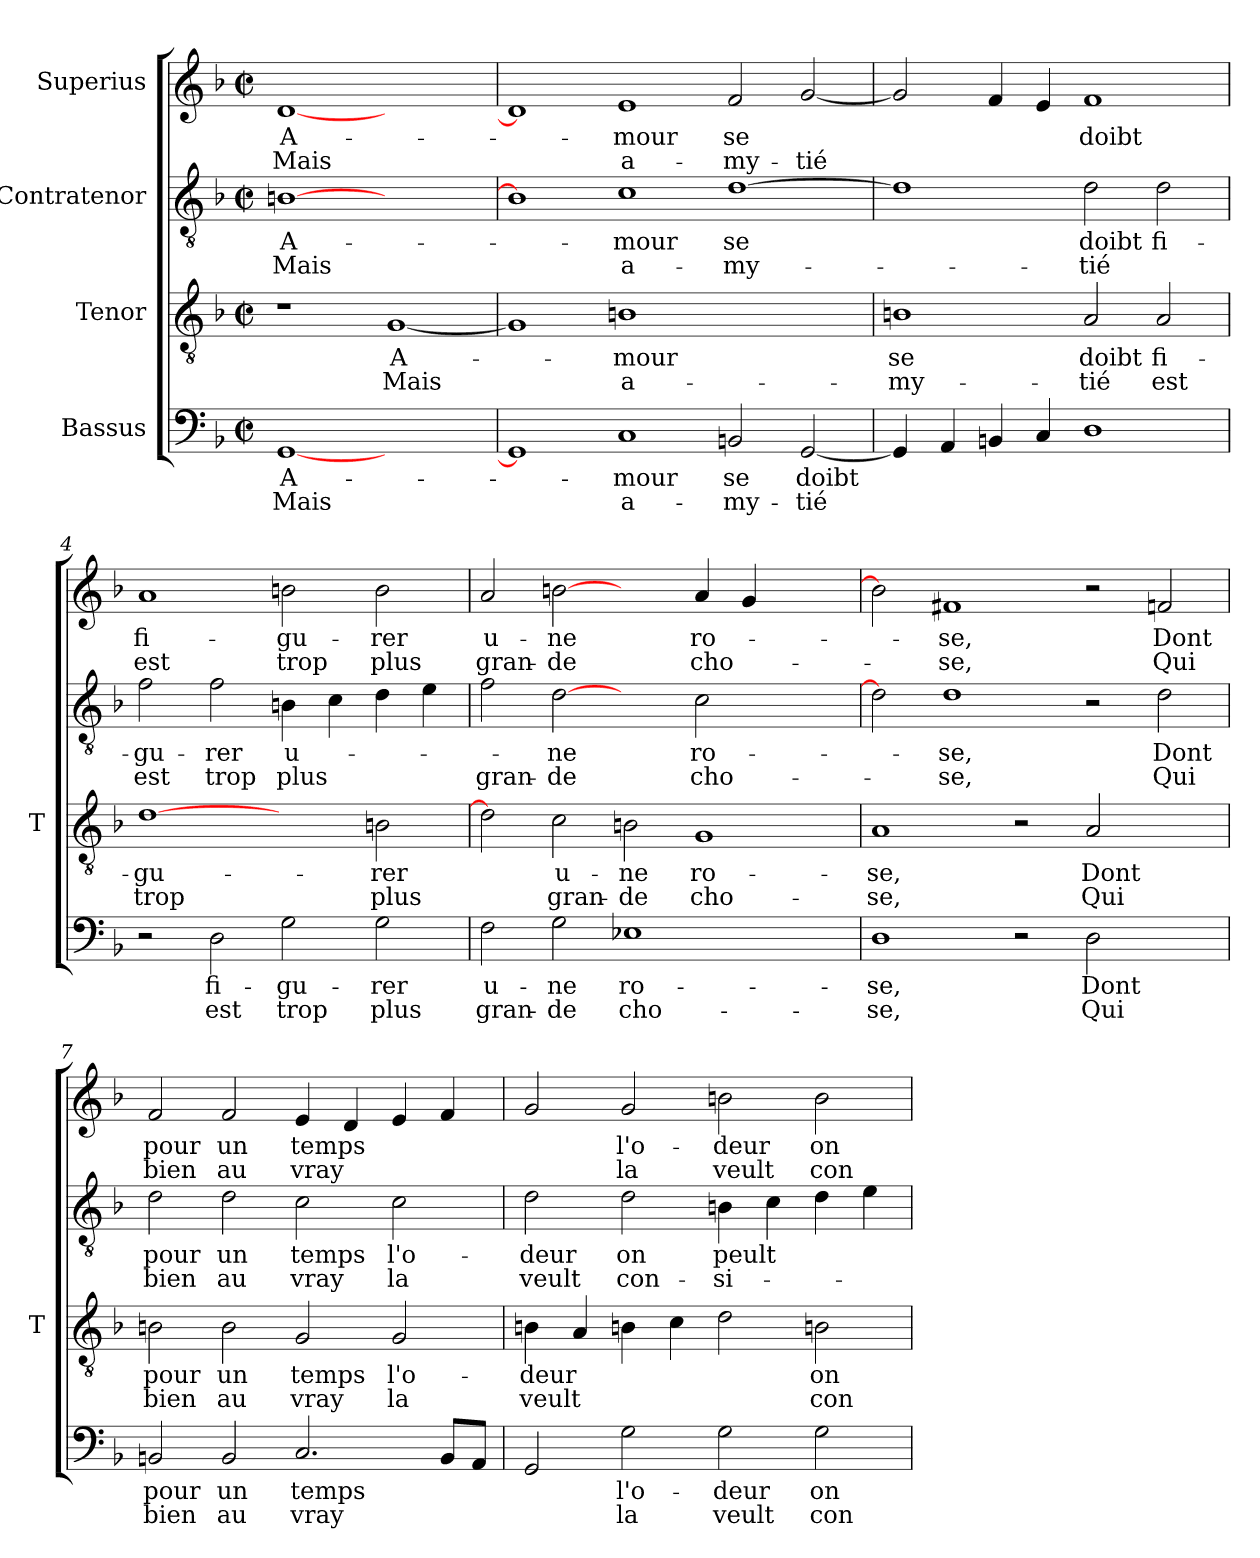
**kern	**text	**text	**kern	**text	**text	**kern	**text	**text	**kern	**text	**text
*part4	*part4	*part4	*part3	*part3	*part3	*part2	*part2	*part2	*part1	*part1	*part1
*staff4	*staff4	*staff4	*staff3	*staff3	*staff3	*staff2	*staff2	*staff2	*staff1	*staff1	*staff1
*I"Bassus	*	*	*I"Tenor	*	*	*I"Contratenor	*	*	*I"Superius	*	*
*	*	*	*I'T	*	*	*	*	*	*	*	*
*clefF4	*	*	*clefGv2	*	*	*clefGv2	*	*	*clefG2	*	*
*k[b-]	*	*	*k[b-]	*	*	*k[b-]	*	*	*k[b-]	*	*
*F:	*	*	*F:	*	*	*F:	*	*	*F:	*	*
*M2/2	*	*	*M2/2	*	*	*M2/2	*	*	*M2/2	*	*
*met(c|)	*	*	*met(c|)	*	*	*met(c|)	*	*	*met(c|)	*	*
=1	=1	=1	=1	=1	=1	=1	=1	=1	=1	=1	=1
[1GG	A-	-Mais	1r	.	.	[1Bn	A-	-Mais	[1d	A-	-Mais
1ryy	.	.	[1G	A-	-Mais	1ryy	.	.	1ryy	.	.
=2	=2	=2	=2	=2	=2	=2	=2	=2	=2	=2	=2
1GG]	.	.	1G]	.	.	1B]	.	.	1d]	.	.
1C	-mour	a-	1Bn	-mour	a-	1c	-mour	a-	1e	-mour	a-
2BB	-se	my-	1ryy	.	.	[1d	-se	my-	2f	-se	my-
[2GG	-doibt	-tié	.	.	.	.	.	.	[2g	.	-tié
=3	=3	=3	=3	=3	=3	=3	=3	=3	=3	=3	=3
4GG]	.	.	1Bn	-se	my-	1d]	.	.	2g]	.	.
4AA	.	.	.	.	.	.	.	.	.	.	.
4BB	.	.	.	.	.	.	.	.	4f	.	.
4C	.	.	.	.	.	.	.	.	4e	.	.
1D	.	.	2A	-doibt	-tié	2d	-doibt	-tié	1f	-doibt	.
.	.	.	2A	fi-	-est	2d	fi-	.	.	.	.
=4	=4	=4	=4	=4	=4	=4	=4	=4	=4	=4	=4
2r	.	.	[1d	gu-	-trop	2f	gu-	-est	1a	fi-	-est
2D	fi-	-est	.	.	.	2f	-rer	-trop	.	.	.
2G	gu-	-trop	2ryy	.	.	4Bn	u-	-plus	2b	gu-	-trop
.	.	.	.	.	.	4c	.	.	.	.	.
2G	-rer	-plus	2Bn	-rer	-plus	4d	.	.	2b	-rer	-plus
.	.	.	.	.	.	4e	.	.	.	.	.
!!LO:PB:g=z
=5	=5	=5	=5	=5	=5	=5	=5	=5	=5	=5	=5
2F	u-	gran-	2d]	.	.	2f	.	gran-	2a	u-	gran-
2G	-ne	-de	2c	u-	gran-	[2d	-ne	-de	[2b	-ne	-de
1E-X	ro-	cho-	2Bn	-ne	-de	2ryy	.	.	2ryy	.	.
.	.	.	1G	ro-	cho-	2c	ro-	cho-	4a	ro-	cho-
.	.	.	.	.	.	.	.	.	4g	.	.
2ryy	.	.	.	.	.	2ryy	.	.	2ryy	.	.
=6	=6	=6	=6	=6	=6	=6	=6	=6	=6	=6	=6
1D	-se,	-se,	1A	-se,	-se,	2d]	.	.	2b]	.	.
.	.	.	.	.	.	1d	-se,	-se,	1f#X	-se,	-se,
2r	.	.	2r	.	.	.	.	.	.	.	.
2D	-Dont	-Qui	2A	-Dont	-Qui	2r	.	.	2r	.	.
2ryy	.	.	2ryy	.	.	2d	-Dont	-Qui	2f	-Dont	-Qui
=7	=7	=7	=7	=7	=7	=7	=7	=7	=7	=7	=7
2BB	-pour	-bien	2Bn	-pour	-bien	2d	-pour	-bien	2f	-pour	-bien
2BB	-un	-au	2B	-un	-au	2d	-un	-au	2f	-un	-au
2.C	-temps	-vray	2G	-temps	-vray	2c	-temps	-vray	4e	-temps	-vray
.	.	.	.	.	.	.	.	.	4d	.	.
.	.	.	2G	l'o-	-la	2c	l'o-	-la	4e	.	.
8BBL	.	.	.	.	.	.	.	.	4f	.	.
8AAJ	.	.	.	.	.	.	.	.	.	.	.
=8	=8	=8	=8	=8	=8	=8	=8	=8	=8	=8	=8
2GG	.	.	4Bn	-deur	-veult	2d	-deur	-veult	2g	.	.
.	.	.	4A	.	.	.	.	.	.	.	.
2G	l'o-	-la	4Bn	.	.	2d	-on	con-	2g	l'o-	-la
.	.	.	4c	.	.	.	.	.	.	.	.
2G	-deur	-veult	2d	.	.	4Bn	-peult	si-	2b	-deur	-veult
.	.	.	.	.	.	4c	.	.	.	.	.
2G	-on	con-	2Bn	-on	con-	4d	.	.	2b	-on	con-
.	.	.	.	.	.	4e	.	.	.	.	.
=	=	=	=	=	=	=	=	=	=	=	=
*-	*-	*-	*-	*-	*-	*-	*-	*-	*-	*-	*-
